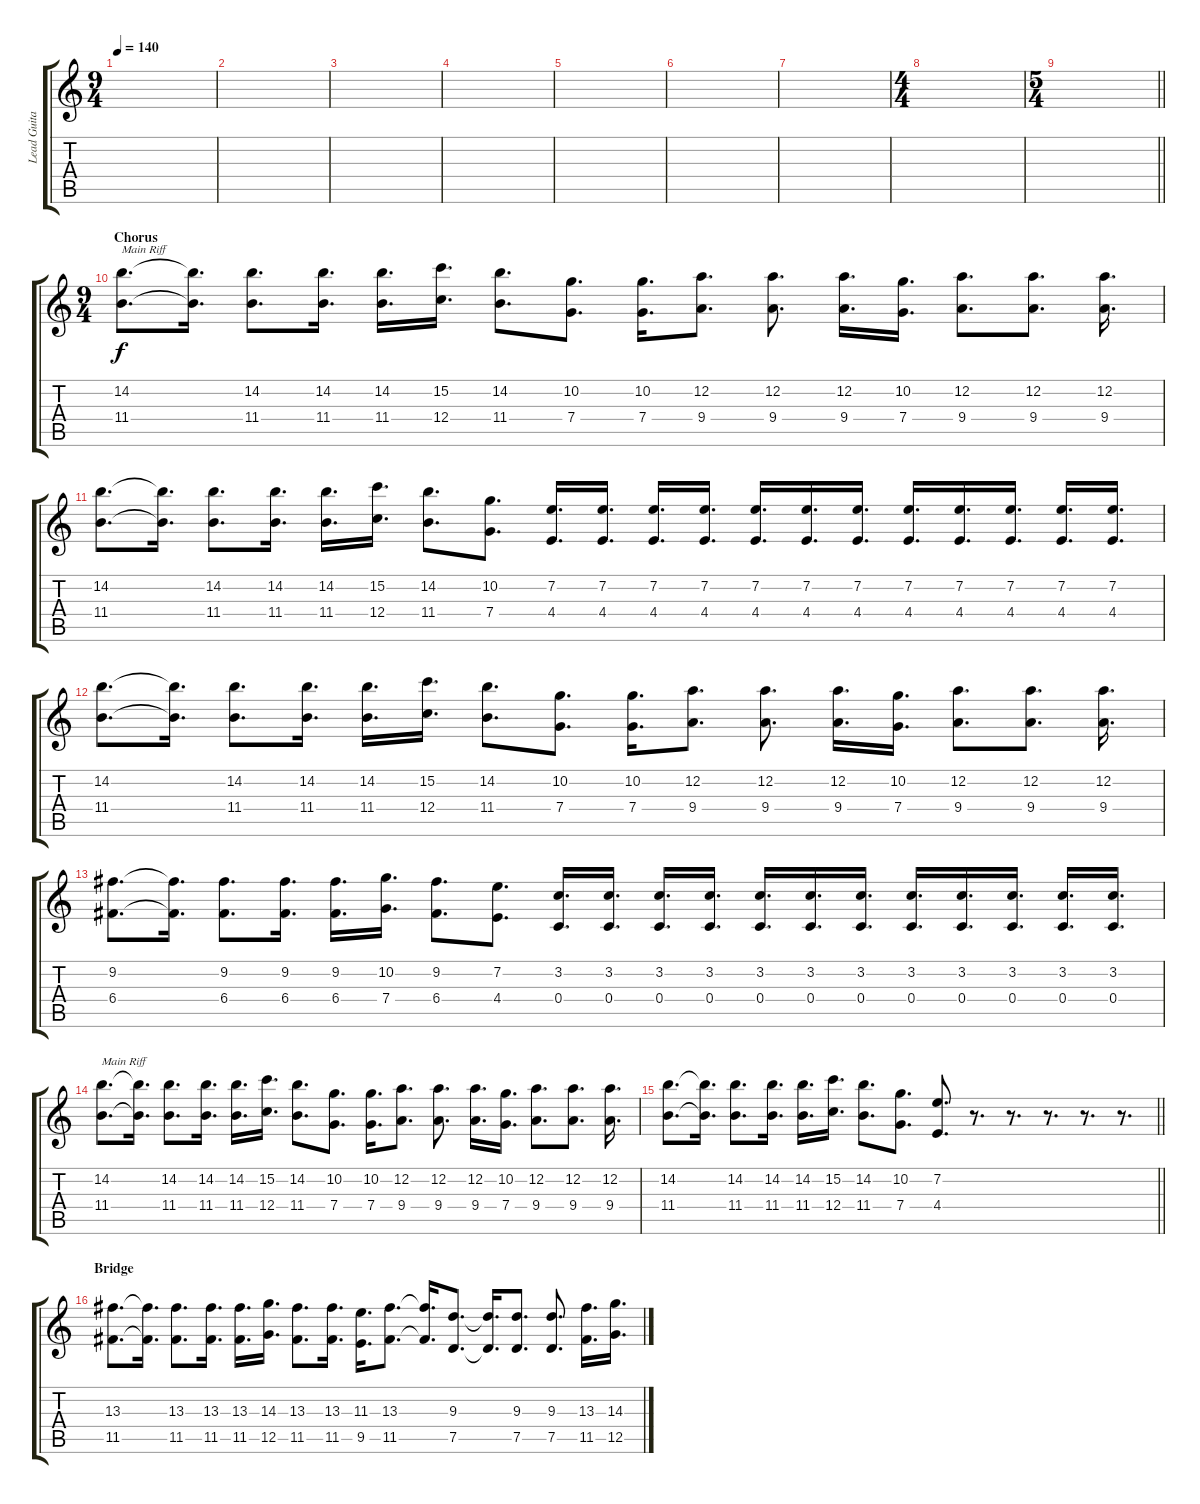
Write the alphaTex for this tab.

\track ("Lead Guitar" "Lead Guita") {instrument distortionguitar}
\staff {score tabs}
\tuning (D4 A3 F3 C3 G2 C2) {hide}
\ts (9 4)
\tempo 140
\clef g2
\ks c
|
|
|
|
|
|
|
\ts (4 4)
|
\ts (5 4)
\barLineRight lightlight
|
\ts (9 4)
\section ("" "Chorus")
(14.2 11.4).8{d txt "Main Riff" volume 12} (14.2{t} 11.4{t}).16{d} (14.2 11.4).8{d} (14.2 11.4).16{d} (14.2 11.4).16{d} (15.2 12.4).16{d} (14.2 11.4).8{d} (10.2 7.4).8{d} (10.2 7.4).16{d} (12.2 9.4).8{d} (12.2 9.4).8{d} (12.2 9.4).16{d} (10.2 7.4).16{d} (12.2 9.4).8{d} (12.2 9.4).8{d} (12.2 9.4).16{d} |
(14.2 11.4).8{d} (14.2{t} 11.4{t}).16{d} (14.2 11.4).8{d} (14.2 11.4).16{d} (14.2 11.4).16{d} (15.2 12.4).16{d} (14.2 11.4).8{d} (10.2 7.4).8{d} (7.2 4.4).16{d} (7.2 4.4).16{d} (7.2 4.4).16{d} (7.2 4.4).16{d} (7.2 4.4).16{d} (7.2 4.4).16{d} (7.2 4.4).16{d} (7.2 4.4).16{d} (7.2 4.4).16{d} (7.2 4.4).16{d} (7.2 4.4).16{d} (7.2 4.4).16{d} |
(14.2 11.4).8{d} (14.2{t} 11.4{t}).16{d} (14.2 11.4).8{d} (14.2 11.4).16{d} (14.2 11.4).16{d} (15.2 12.4).16{d} (14.2 11.4).8{d} (10.2 7.4).8{d} (10.2 7.4).16{d} (12.2 9.4).8{d} (12.2 9.4).8{d} (12.2 9.4).16{d} (10.2 7.4).16{d} (12.2 9.4).8{d} (12.2 9.4).8{d} (12.2 9.4).16{d} |
(9.2 6.4).8{d} (9.2{t} 6.4{t}).16{d} (9.2 6.4).8{d} (9.2 6.4).16{d} (9.2 6.4).16{d} (10.2 7.4).16{d} (9.2 6.4).8{d} (7.2 4.4).8{d} (3.2 0.4).16{d} (3.2 0.4).16{d} (3.2 0.4).16{d} (3.2 0.4).16{d} (3.2 0.4).16{d} (3.2 0.4).16{d} (3.2 0.4).16{d} (3.2 0.4).16{d} (3.2 0.4).16{d} (3.2 0.4).16{d} (3.2 0.4).16{d} (3.2 0.4).16{d} |
(14.2 11.4).8{d txt "Main Riff" volume 12} (14.2{t} 11.4{t}).16{d} (14.2 11.4).8{d} (14.2 11.4).16{d} (14.2 11.4).16{d} (15.2 12.4).16{d} (14.2 11.4).8{d} (10.2 7.4).8{d} (10.2 7.4).16{d} (12.2 9.4).8{d} (12.2 9.4).8{d} (12.2 9.4).16{d} (10.2 7.4).16{d} (12.2 9.4).8{d} (12.2 9.4).8{d} (12.2 9.4).16{d} |
\barLineRight lightlight
(14.2 11.4).8{d} (14.2{t} 11.4{t}).16{d} (14.2 11.4).8{d} (14.2 11.4).16{d} (14.2 11.4).16{d} (15.2 12.4).16{d} (14.2 11.4).8{d} (10.2 7.4).8{d} (7.2 4.4).8{d} r.8{d} r.8{d} r.8{d} r.8{d} r.8{d} |
\section ("" "Bridge")
(13.3 11.5).8{d volume 13} (13.3{t} 11.5{t}).16{d} (13.3 11.5).8{d} (13.3 11.5).16{d} (13.3 11.5).16{d} (14.3 12.5).16{d} (13.3 11.5).8{d} (13.3 11.5).16{d} (11.3 9.5).16{d} (13.3 11.5).8{d} (13.3{t} 11.5{t}).16{d} (9.3 7.5).8{d} (9.3{t} 7.5{t}).16{d} (9.3 7.5).8{d} (9.3 7.5).8{d} (13.3 11.5).16{d} (14.3 12.5).16{d}
